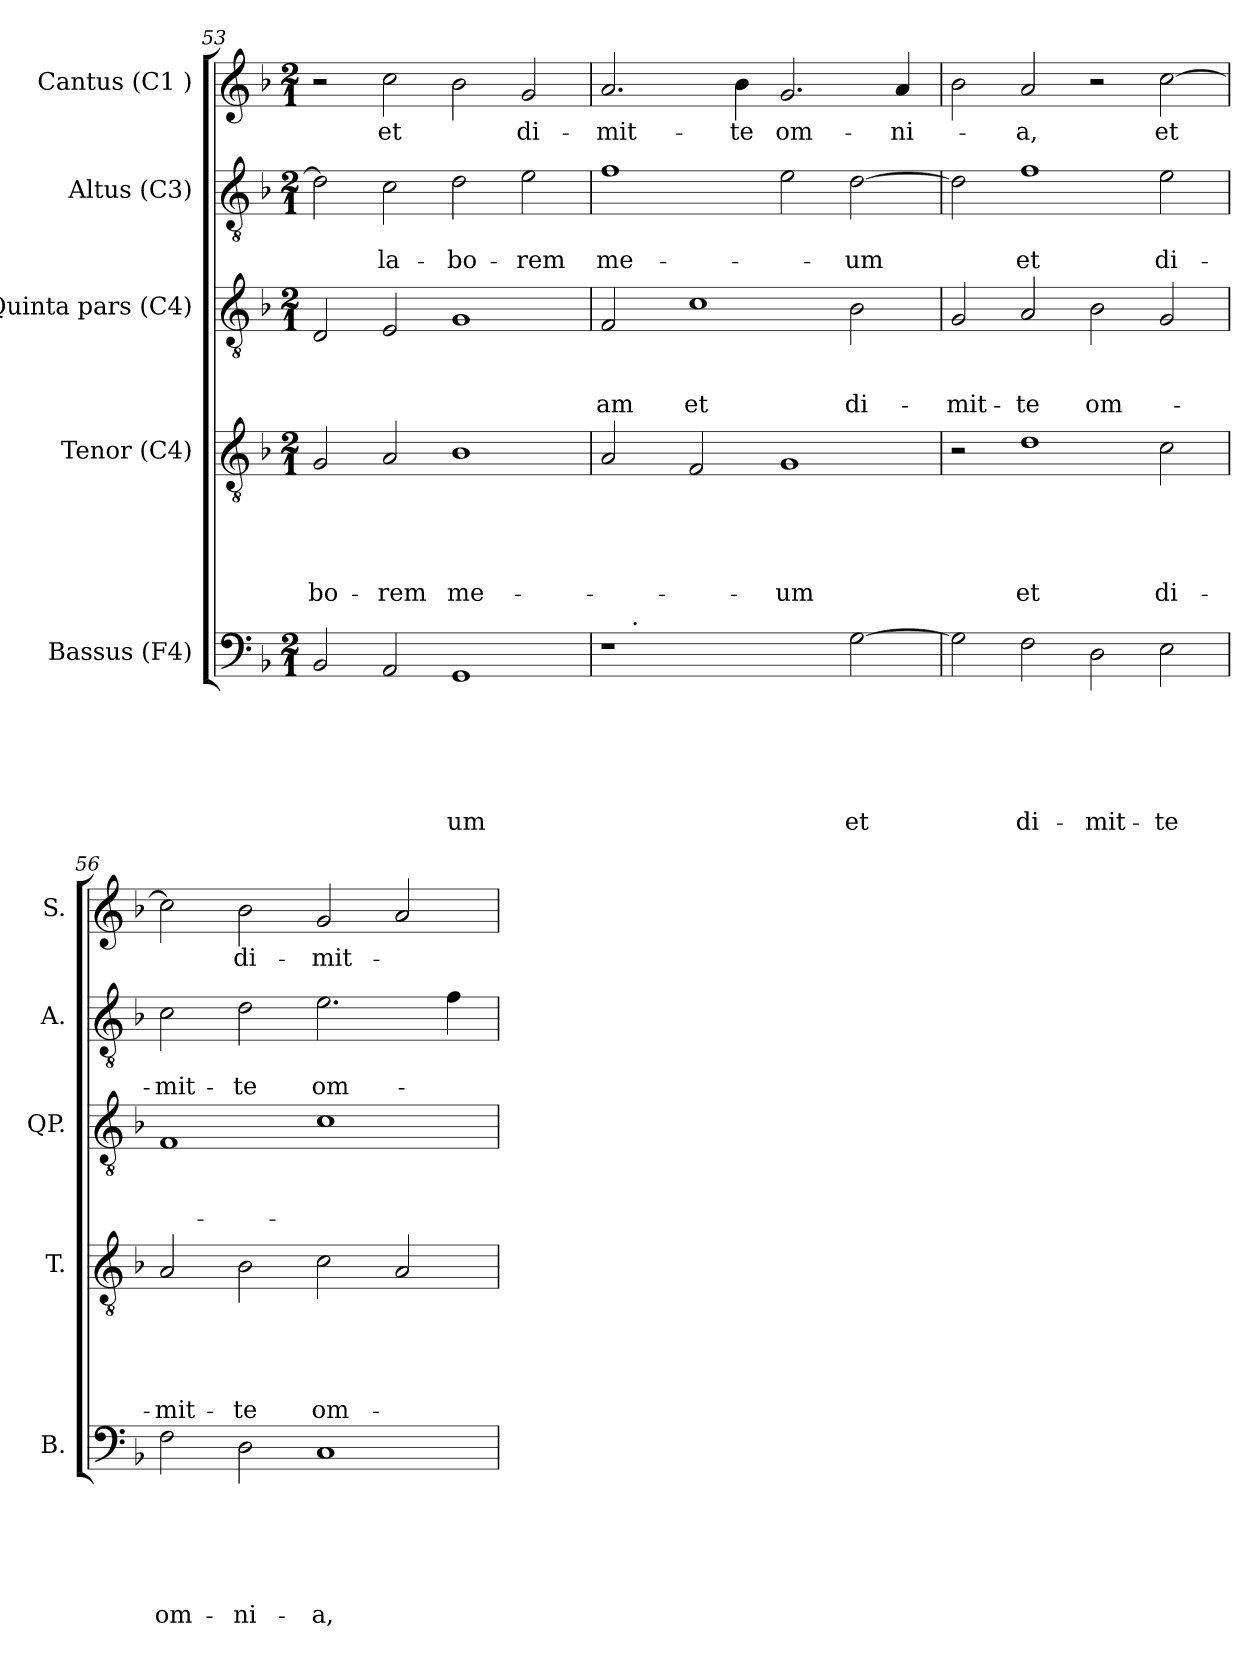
**kern	**text	**text	**text	**text	**text	**text	**kern	**text	**text	**text	**text	**text	**kern	**text	**text	**text	**kern	**text	**text	**kern	**text
*part5	*part5	*part5	*part5	*part5	*part5	*part5	*part4	*part4	*part4	*part4	*part4	*part4	*part3	*part3	*part3	*part3	*part2	*part2	*part2	*part1	*part1
*staff5	*staff5	*staff5	*staff5	*staff5	*staff5	*staff5	*staff4	*staff4	*staff4	*staff4	*staff4	*staff4	*staff3	*staff3	*staff3	*staff3	*staff2	*staff2	*staff2	*staff1	*staff1
*I"Bassus (F4)	*	*	*	*	*	*	*I"Tenor (C4)	*	*	*	*	*	*I"Quinta pars (C4)	*	*	*	*I"Altus (C3)	*	*	*I"Cantus (C1 )	*
*I'B.	*	*	*	*	*	*	*I'T.	*	*	*	*	*	*I'QP.	*	*	*	*I'A.	*	*	*I'S.	*
*clefF4	*	*	*	*	*	*	*clefGv2	*	*	*	*	*	*clefGv2	*	*	*	*clefGv2	*	*	*clefG2	*
*k[b-]	*	*	*	*	*	*	*k[b-]	*	*	*	*	*	*k[b-]	*	*	*	*k[b-]	*	*	*k[b-]	*
*F:	*	*	*	*	*	*	*F:	*	*	*	*	*	*F:	*	*	*	*F:	*	*	*F:	*
*M2/1	*	*	*	*	*	*	*M2/1	*	*	*	*	*	*M2/1	*	*	*	*M2/1	*	*	*M2/1	*
=53	=53	=53	=53	=53	=53	=53	=53	=53	=53	=53	=53	=53	=53	=53	=53	=53	=53	=53	=53	=53	=53
!	!	!	!	!	!	!	!	!	!	!	!	!LO:LY:b:rj	!	!	!	!	!	!	!	!	!
2BB-/	.	.	.	.	.	.	2G/	.	.	.	.	-bo-	2D/	.	.	.	2d\]	.	.	2r	.
!	!	!	!	!	!	!	!	!	!	!	!	!LO:LY:b:rj	!	!	!	!	!	!	!LO:LY:b	!	!LO:LY:b:rj
2AA/	.	.	.	.	.	.	2A/	.	.	.	.	-rem	2E/	.	.	.	2c\	.	la-	2cc\	et
!	!	!	!	!	!	!LO:LY:b	!	!	!	!	!	!LO:LY:b:rj	!	!	!	!	!	!	!LO:LY:b	!	!
1GG	.	.	.	.	.	-um	1B-	.	.	.	.	me-	1G	.	.	.	2d\	.	-bo-	2b-\	.
!	!	!	!	!	!	!	!	!	!	!	!	!	!	!	!	!	!	!	!LO:LY:b	!	!LO:LY:b:rj
.	.	.	.	.	.	.	.	.	.	.	.	.	.	.	.	.	2e\	.	-rem	2g/	di-
=54	=54	=54	=54	=54	=54	=54	=54	=54	=54	=54	=54	=54	=54	=54	=54	=54	=54	=54	=54	=54	=54
!	!	!	!	!	!	!	!	!	!	!	!	!	!	!	!	!LO:LY:b	!	!	!LO:LY:b	!	!LO:LY:b:rj
*^	*	*	*	*	*	*	*	*	*	*	*	*	*	*	*	*	*	*	*	*	*
1r	8ryy	.	.	.	.	.	.	2A/	.	.	.	.	.	2F/	.	.	-am	1f	.	me-	2.a/	-mit-
!	!LO:TX:a:t=.	!	!	!	!	!	!	!	!	!	!	!	!	!	!	!	!	!	!	!	!	!
.	1...ryy	.	.	.	.	.	.	.	.	.	.	.	.	.	.	.	.	.	.	.	.	.
!	!	!	!	!	!	!	!	!	!	!	!	!	!	!	!	!	!LO:LY:b	!	!	!	!	!
.	.	.	.	.	.	.	.	2F/	.	.	.	.	.	1c	.	.	et	.	.	.	.	.
!	!	!	!	!	!	!	!	!	!	!	!	!	!	!	!	!	!	!	!	!	!	!LO:LY:b:rj
.	.	.	.	.	.	.	.	.	.	.	.	.	.	.	.	.	.	.	.	.	4b-\	-te
!	!	!	!	!	!	!	!	!	!	!	!	!	!LO:LY:b:rj	!	!	!	!	!	!	!	!	!LO:LY:b:rj
2ryy	.	.	.	.	.	.	.	1G	.	.	.	.	-um	.	.	.	.	2e\	.	.	2.g/	om-
!	!	!	!	!	!	!	!LO:LY:b	!	!	!	!	!	!	!	!	!	!LO:LY:b	!	!	!LO:LY:b	!	!
[>2G\	.	.	.	.	.	.	et	.	.	.	.	.	.	2B-\	.	.	di-	[>2d\	.	-um	.	.
!	!	!	!	!	!	!	!	!	!	!	!	!	!	!	!	!	!	!	!	!	!	!LO:LY:b:rj
.	.	.	.	.	.	.	.	.	.	.	.	.	.	.	.	.	.	.	.	.	4a/	-ni-
=55	=55	=55	=55	=55	=55	=55	=55	=55	=55	=55	=55	=55	=55	=55	=55	=55	=55	=55	=55	=55	=55	=55
!	!	!	!	!	!	!	!	!	!	!	!	!	!	!	!	!	!LO:LY:b	!	!	!	!	!
*v	*v	*	*	*	*	*	*	*	*	*	*	*	*	*	*	*	*	*	*	*	*	*
2G\]	.	.	.	.	.	.	2r	.	.	.	.	.	2G/	.	.	-mit-	2d\]	.	.	2b-\	.
!	!	!	!	!	!	!LO:LY:b	!	!	!	!	!	!LO:LY:b:rj	!	!	!	!LO:LY:b	!	!	!LO:LY:b	!	!LO:LY:b:rj
2F\	.	.	.	.	.	di-	1d	.	.	.	.	et	2A/	.	.	-te	1f	.	et	2a/	-a,
!	!	!	!	!	!	!LO:LY:b	!	!	!	!	!	!	!	!	!	!LO:LY:b	!	!	!	!	!
2D\	.	.	.	.	.	-mit-	.	.	.	.	.	.	2B-\	.	.	om-	.	.	.	2r	.
!	!	!	!	!	!	!LO:LY:b	!	!	!	!	!	!LO:LY:b:rj	!	!	!	!	!	!	!LO:LY:b	!	!LO:LY:b:rj
2E\	.	.	.	.	.	-te	2c\	.	.	.	.	di-	2G/	.	.	.	2e\	.	di-	[>2cc\	et
=56	=56	=56	=56	=56	=56	=56	=56	=56	=56	=56	=56	=56	=56	=56	=56	=56	=56	=56	=56	=56	=56
!	!	!	!	!	!	!LO:LY:b	!	!	!	!	!	!LO:LY:b:rj	!	!	!	!	!	!	!LO:LY:b	!	!
2F\	.	.	.	.	.	om-	2A/	.	.	.	.	-mit-	1F	.	.	.	2c\	.	-mit-	2cc\]	.
!	!	!	!	!	!	!LO:LY:b	!	!	!	!	!	!LO:LY:b:rj	!	!	!	!	!	!	!LO:LY:b	!	!LO:LY:b:rj
2D\	.	.	.	.	.	-ni-	2B-\	.	.	.	.	-te	.	.	.	.	2d\	.	-te	2b-\	di-
!	!	!	!	!	!	!LO:LY:b	!	!	!	!	!	!LO:LY:b:rj	!	!	!	!	!	!	!LO:LY:b	!	!LO:LY:b:rj
1C	.	.	.	.	.	-a,	2c\	.	.	.	.	om-	1c	.	.	.	2.e\	.	om-	2g/	-mit-
.	.	.	.	.	.	.	2A/	.	.	.	.	.	.	.	.	.	.	.	.	2a/	.
.	.	.	.	.	.	.	.	.	.	.	.	.	.	.	.	.	4f\	.	.	.	.
=	=	=	=	=	=	=	=	=	=	=	=	=	=	=	=	=	=	=	=	=	=
*-	*-	*-	*-	*-	*-	*-	*-	*-	*-	*-	*-	*-	*-	*-	*-	*-	*-	*-	*-	*-	*-
